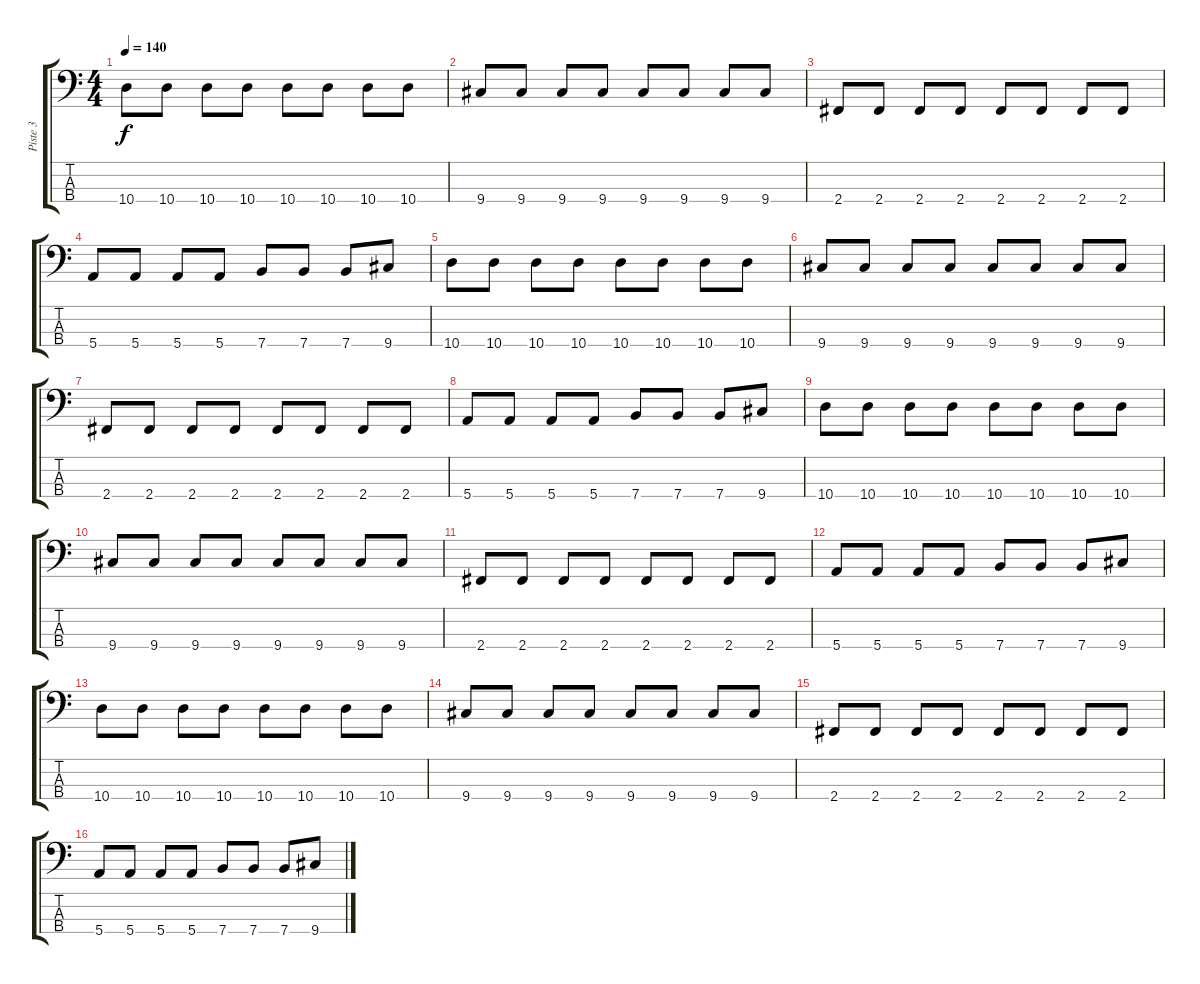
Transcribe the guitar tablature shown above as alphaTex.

\track ("Piste 3" "Piste 3") {instrument electricbassfinger}
\staff {score tabs}
\tuning (G2 D2 A1 E1) {hide}
\ts (4 4)
\tempo 140
\clef f4
\ks c
10.4.8{dy f} 10.4.8 10.4.8 10.4.8 10.4.8 10.4.8 10.4.8 10.4.8 |
9.4.8 9.4.8 9.4.8 9.4.8 9.4.8 9.4.8 9.4.8 9.4.8 |
2.4.8 2.4.8 2.4.8 2.4.8 2.4.8 2.4.8 2.4.8 2.4.8 |
5.4.8 5.4.8 5.4.8 5.4.8 7.4.8 7.4.8 7.4.8 9.4.8 |
10.4.8 10.4.8 10.4.8 10.4.8 10.4.8 10.4.8 10.4.8 10.4.8 |
9.4.8 9.4.8 9.4.8 9.4.8 9.4.8 9.4.8 9.4.8 9.4.8 |
2.4.8 2.4.8 2.4.8 2.4.8 2.4.8 2.4.8 2.4.8 2.4.8 |
5.4.8 5.4.8 5.4.8 5.4.8 7.4.8 7.4.8 7.4.8 9.4.8 |
10.4.8 10.4.8 10.4.8 10.4.8 10.4.8 10.4.8 10.4.8 10.4.8 |
9.4.8 9.4.8 9.4.8 9.4.8 9.4.8 9.4.8 9.4.8 9.4.8 |
2.4.8 2.4.8 2.4.8 2.4.8 2.4.8 2.4.8 2.4.8 2.4.8 |
5.4.8 5.4.8 5.4.8 5.4.8 7.4.8 7.4.8 7.4.8 9.4.8 |
10.4.8 10.4.8 10.4.8 10.4.8 10.4.8 10.4.8 10.4.8 10.4.8 |
9.4.8 9.4.8 9.4.8 9.4.8 9.4.8 9.4.8 9.4.8 9.4.8 |
2.4.8 2.4.8 2.4.8 2.4.8 2.4.8 2.4.8 2.4.8 2.4.8 |
5.4.8 5.4.8 5.4.8 5.4.8 7.4.8 7.4.8 7.4.8 9.4.8
